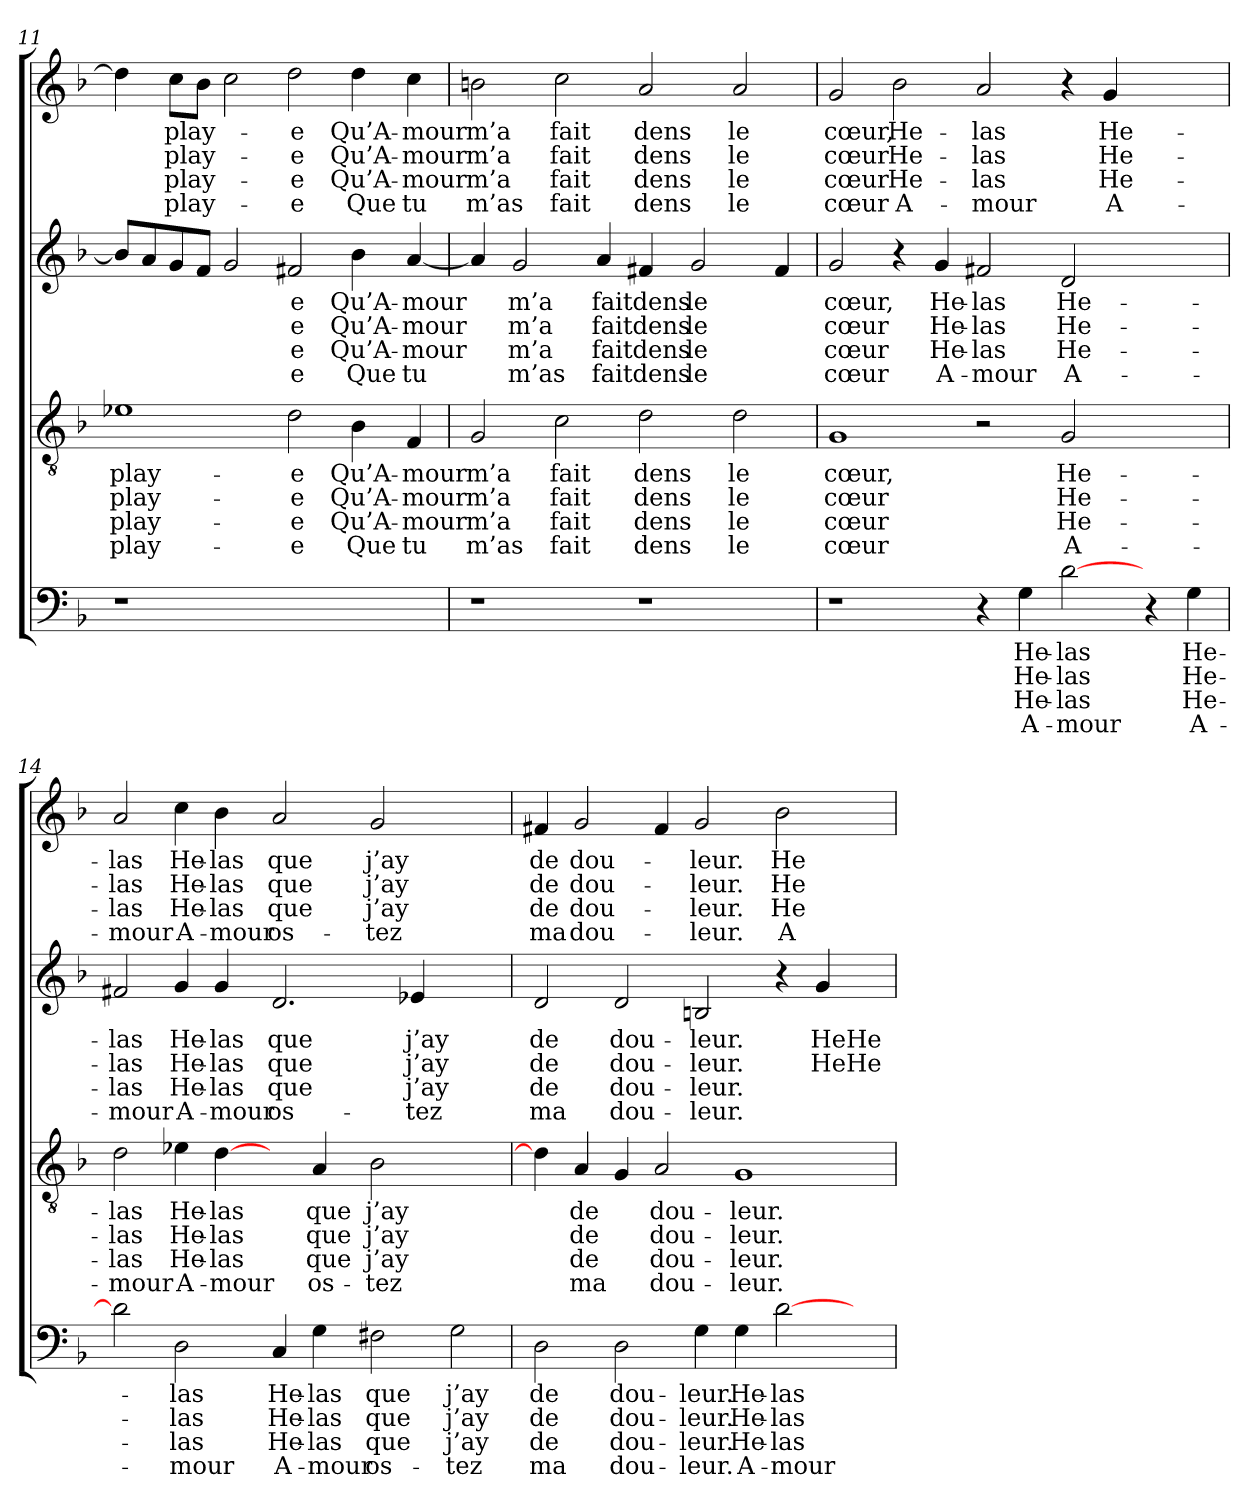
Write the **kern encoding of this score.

**kern	**text	**text	**text	**text	**kern	**text	**text	**text	**text	**kern	**text	**text	**text	**text	**kern	**text	**text	**text	**text
*part4	*part4	*part4	*part4	*part4	*part3	*part3	*part3	*part3	*part3	*part2	*part2	*part2	*part2	*part2	*part1	*part1	*part1	*part1	*part1
*staff4	*staff4	*staff4	*staff4	*staff4	*staff3	*staff3	*staff3	*staff3	*staff3	*staff2	*staff2	*staff2	*staff2	*staff2	*staff1	*staff1	*staff1	*staff1	*staff1
*clefF4	*	*	*	*	*clefGv2	*	*	*	*	*clefG2	*	*	*	*	*clefG2	*	*	*	*
*k[b-]	*	*	*	*	*k[b-]	*	*	*	*	*k[b-]	*	*	*	*	*k[b-]	*	*	*	*
=11	=11	=11	=11	=11	=11	=11	=11	=11	=11	=11	=11	=11	=11	=11	=11	=11	=11	=11	=11
1r	.	.	.	.	1e-X	play-	play-	play-	play-	8b-L]	.	.	.	.	4dd]	.	.	.	.
.	.	.	.	.	.	.	.	.	.	8a	.	.	.	.	.	.	.	.	.
.	.	.	.	.	.	.	.	.	.	8g	.	.	.	.	8ccL	play-	play-	play-	play-
.	.	.	.	.	.	.	.	.	.	8fJ	.	.	.	.	8b-J	.	.	.	.
.	.	.	.	.	.	.	.	.	.	2g	.	.	.	.	2cc	.	.	.	.
1ryy	.	.	.	.	2d	-e	-e	-e	-e	2f#X	-e	-e	-e	-e	2dd	-e	-e	-e	-e
.	.	.	.	.	4B-	Qu’A-	Qu’A-	Qu’A-	Que	4b-	Qu’A-	Qu’A-	Qu’A-	Que	4dd	Qu’A-	Qu’A-	Qu’A-	Que
.	.	.	.	.	4F	-mour	-mour	-mour	tu	[4a	-mour	-mour	-mour	tu	4cc	-mour	-mour	-mour	tu
=12	=12	=12	=12	=12	=12	=12	=12	=12	=12	=12	=12	=12	=12	=12	=12	=12	=12	=12	=12
1r	.	.	.	.	2G	m’a	m’a	m’a	m’as	4a]	.	.	.	.	2bn	m’a	m’a	m’a	m’as
.	.	.	.	.	.	.	.	.	.	2g	m’a	m’a	m’a	m’as	.	.	.	.	.
.	.	.	.	.	2c	fait	fait	fait	fait	.	.	.	.	.	2cc	fait	fait	fait	fait
.	.	.	.	.	.	.	.	.	.	4a	fait	fait	fait	fait	.	.	.	.	.
1r	.	.	.	.	2d	dens	dens	dens	dens	4f#X	dens	dens	dens	dens	2a	dens	dens	dens	dens
.	.	.	.	.	.	.	.	.	.	2g	le	le	le	le	.	.	.	.	.
.	.	.	.	.	2d	le	le	le	le	.	.	.	.	.	2a	le	le	le	le
.	.	.	.	.	.	.	.	.	.	4f#	.	.	.	.	.	.	.	.	.
!!LO:PB:g=z
=13	=13	=13	=13	=13	=13	=13	=13	=13	=13	=13	=13	=13	=13	=13	=13	=13	=13	=13	=13
1r	.	.	.	.	1G	cœur,	cœur	cœur	cœur	2g	cœur,	cœur	cœur	cœur	2g	cœur,	cœur	cœur	cœur
.	.	.	.	.	.	.	.	.	.	4r	.	.	.	.	2b-	He-	He-	He-	A-
.	.	.	.	.	.	.	.	.	.	4g	He-	He-	He-	A-	.	.	.	.	.
4r	.	.	.	.	2r	.	.	.	.	2f#X	-las	-las	-las	-mour	2a	-las	-las	-las	-mour
4G	He-	He-	He-	A-	.	.	.	.	.	.	.	.	.	.	.	.	.	.	.
[2d	-las	-las	-las	-mour	2G	He-	He-	He-	A-	2d	He-	He-	He-	A-	4r	.	.	.	.
.	.	.	.	.	.	.	.	.	.	.	.	.	.	.	4g	He-	He-	He-	A-
4r	.	.	.	.	2ryy	.	.	.	.	2ryy	.	.	.	.	2ryy	.	.	.	.
4G	He-	He-	He-	A-	.	.	.	.	.	.	.	.	.	.	.	.	.	.	.
=14	=14	=14	=14	=14	=14	=14	=14	=14	=14	=14	=14	=14	=14	=14	=14	=14	=14	=14	=14
2d]	.	.	.	.	2d	-las	-las	-las	-mour	2f#X	-las	-las	-las	-mour	2a	-las	-las	-las	-mour
2D	-las	-las	-las	-mour	4e-X	He-	He-	He-	A-	4g	He-	He-	He-	A-	4cc	He-	He-	He-	A-
.	.	.	.	.	[4d	-las	-las	-las	-mour	4g	-las	-las	-las	-mour	4b-	-las	-las	-las	-mour
4C	He-	He-	He-	A-	4ryy	.	.	.	.	2.d	que	que	que	os-	2a	que	que	que	os-
4G	-las	-las	-las	-mour	4A	que	que	que	os-	.	.	.	.	.	.	.	.	.	.
2F#X	que	que	que	os-	2B-	j’ay	j’ay	j’ay	-tez	.	.	.	.	.	2g	j’ay	j’ay	j’ay	-tez
.	.	.	.	.	.	.	.	.	.	4e-X	j’ay	j’ay	j’ay	-tez	.	.	.	.	.
2G	j’ay	j’ay	j’ay	-tez	2ryy	.	.	.	.	2ryy	.	.	.	.	2ryy	.	.	.	.
=15	=15	=15	=15	=15	=15	=15	=15	=15	=15	=15	=15	=15	=15	=15	=15	=15	=15	=15	=15
2D	de	de	de	ma	4d]	.	.	.	.	2d	de	de	de	ma	4f#X	de	de	de	ma
.	.	.	.	.	4A	de	de	de	ma	.	.	.	.	.	2g	dou-	dou-	dou-	dou-
2D	dou-	dou-	dou-	dou-	4G	.	.	.	.	2d	dou-	dou-	dou-	dou-	.	.	.	.	.
.	.	.	.	.	2A	dou-	dou-	dou-	dou-	.	.	.	.	.	4f#	.	.	.	.
4G	-leur.	-leur.	-leur.	-leur.	.	.	.	.	.	2Bn	-leur.	-leur.	-leur.	-leur.	2g	-leur.	-leur.	-leur.	-leur.
4G	He-	He-	He-	A-	1G	-leur.	-leur.	-leur.	-leur.	.	.	.	.	.	.	.	.	.	.
[2d	-las	-las	-las	-mour	.	.	.	.	.	4r	.	.	.	.	2b-	He-	He-	He-	A-
.	.	.	.	.	.	.	.	.	.	4g	HeHe-	HeHe-	.	.	.	.	.	.	.
4ryy	.	.	.	.	.	.	.	.	.	4ryy	.	.	.	.	4ryy	.	.	.	.
=	=	=	=	=	=	=	=	=	=	=	=	=	=	=	=	=	=	=	=
*-	*-	*-	*-	*-	*-	*-	*-	*-	*-	*-	*-	*-	*-	*-	*-	*-	*-	*-	*-
